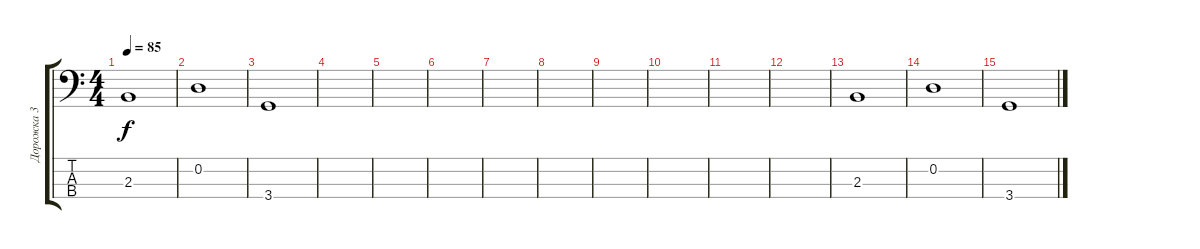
\track ("Дорожка 3" "Дорожка 3") {instrument acousticbass}
\staff {score tabs}
\tuning (G2 D2 A1 E1) {hide}
\ts (4 4)
\tempo 85
\clef f4
\ks c
2.3.1{dy f} |
0.2.1 |
3.4.1 |
|
|
|
|
|
|
|
|
|
2.3.1 |
0.2.1 |
3.4.1
